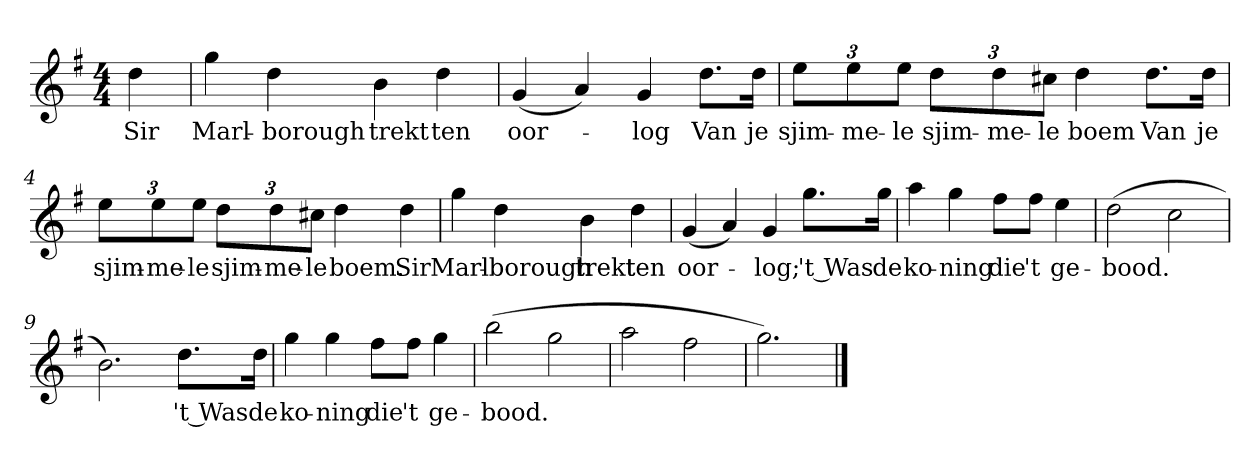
**kern	**text
*part1	*part1
*staff1	*staff1
*clefG2	*
*k[f#]	*
*G:	*
*M4/4	*
*MM120	*
=	=
4dd	Sir
=1	=1
4gg	Marl-
4dd	-borough
4b	trekt
4dd	ten
=2	=2
(4g	oor-
4a)	.
4g	-log
8.dd\L	Van
16dd\Jk	je
=3	=3
12ee\L	sjim-
12ee\	-me-
12ee\J	-le
12dd\L	sjim-
12dd\	-me-
12cc#X\J	-le
4dd	boem
8.dd\L	Van
16dd\Jk	je
=4	=4
12ee\L	sjim-
12ee\	-me-
12ee\J	-le
12dd\L	sjim-
12dd\	-me-
12cc#X\J	-le
4dd	boem.
4dd	Sir
=5	=5
4gg	Marl-
4dd	-borough
4b	trekt
4dd	ten
=6	=6
(4g	oor-
4a)	.
4g	-log;
8.gg\L	't Was
16gg\Jk	de
=7	=7
4aa	ko-
4gg	-ning
8ff#\L	die
8ff#\J	't
4ee	ge-
=8	=8
(2dd	-bood.
2cc	.
=9	=9
2.b)	.
8.dd\L	't Was
16dd\Jk	de
=10	=10
4gg	ko-
4gg	-ning
8ff#\L	die
8ff#\J	't
4gg	ge-
=11	=11
(2bb	-bood.
2gg	.
=12	=12
2aa	.
2ff#	.
=13	=13
2.gg)	.
==	==
*-	*-
